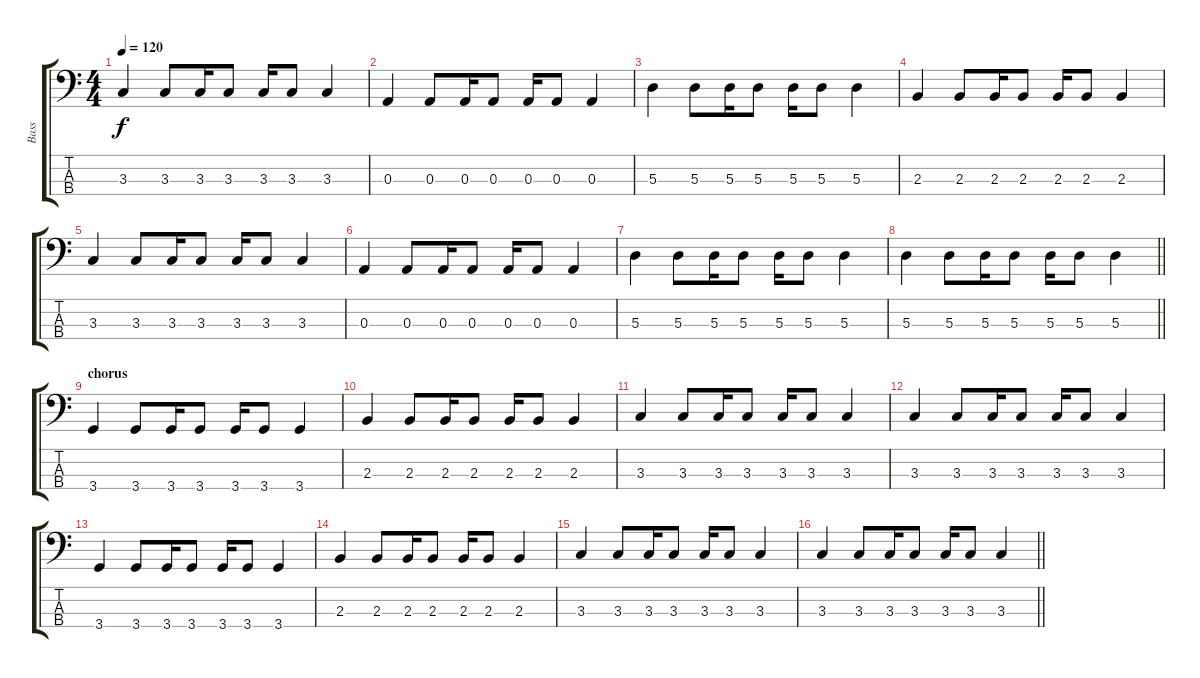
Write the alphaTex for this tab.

\track ("Bass" "Bass") {instrument electricbassfinger}
\staff {score tabs}
\tuning (G2 D2 A1 E1) {hide}
\ts (4 4)
\tempo 120
\clef f4
\ks c
3.3.4{dy f} 3.3.8 3.3.16 3.3.8 3.3.16 3.3.8 3.3.4 |
0.3.4 0.3.8 0.3.16 0.3.8 0.3.16 0.3.8 0.3.4 |
5.3.4 5.3.8 5.3.16 5.3.8 5.3.16 5.3.8 5.3.4 |
2.3.4 2.3.8 2.3.16 2.3.8 2.3.16 2.3.8 2.3.4 |
3.3.4 3.3.8 3.3.16 3.3.8 3.3.16 3.3.8 3.3.4 |
0.3.4 0.3.8 0.3.16 0.3.8 0.3.16 0.3.8 0.3.4 |
5.3.4 5.3.8 5.3.16 5.3.8 5.3.16 5.3.8 5.3.4 |
\barLineRight lightlight
5.3.4 5.3.8 5.3.16 5.3.8 5.3.16 5.3.8 5.3.4 |
\section ("" "chorus")
3.4.4 3.4.8 3.4.16 3.4.8 3.4.16 3.4.8 3.4.4 |
2.3.4 2.3.8 2.3.16 2.3.8 2.3.16 2.3.8 2.3.4 |
3.3.4 3.3.8 3.3.16 3.3.8 3.3.16 3.3.8 3.3.4 |
3.3.4 3.3.8 3.3.16 3.3.8 3.3.16 3.3.8 3.3.4 |
3.4.4 3.4.8 3.4.16 3.4.8 3.4.16 3.4.8 3.4.4 |
2.3.4 2.3.8 2.3.16 2.3.8 2.3.16 2.3.8 2.3.4 |
3.3.4 3.3.8 3.3.16 3.3.8 3.3.16 3.3.8 3.3.4 |
\barLineRight lightlight
3.3.4 3.3.8 3.3.16 3.3.8 3.3.16 3.3.8 3.3.4
